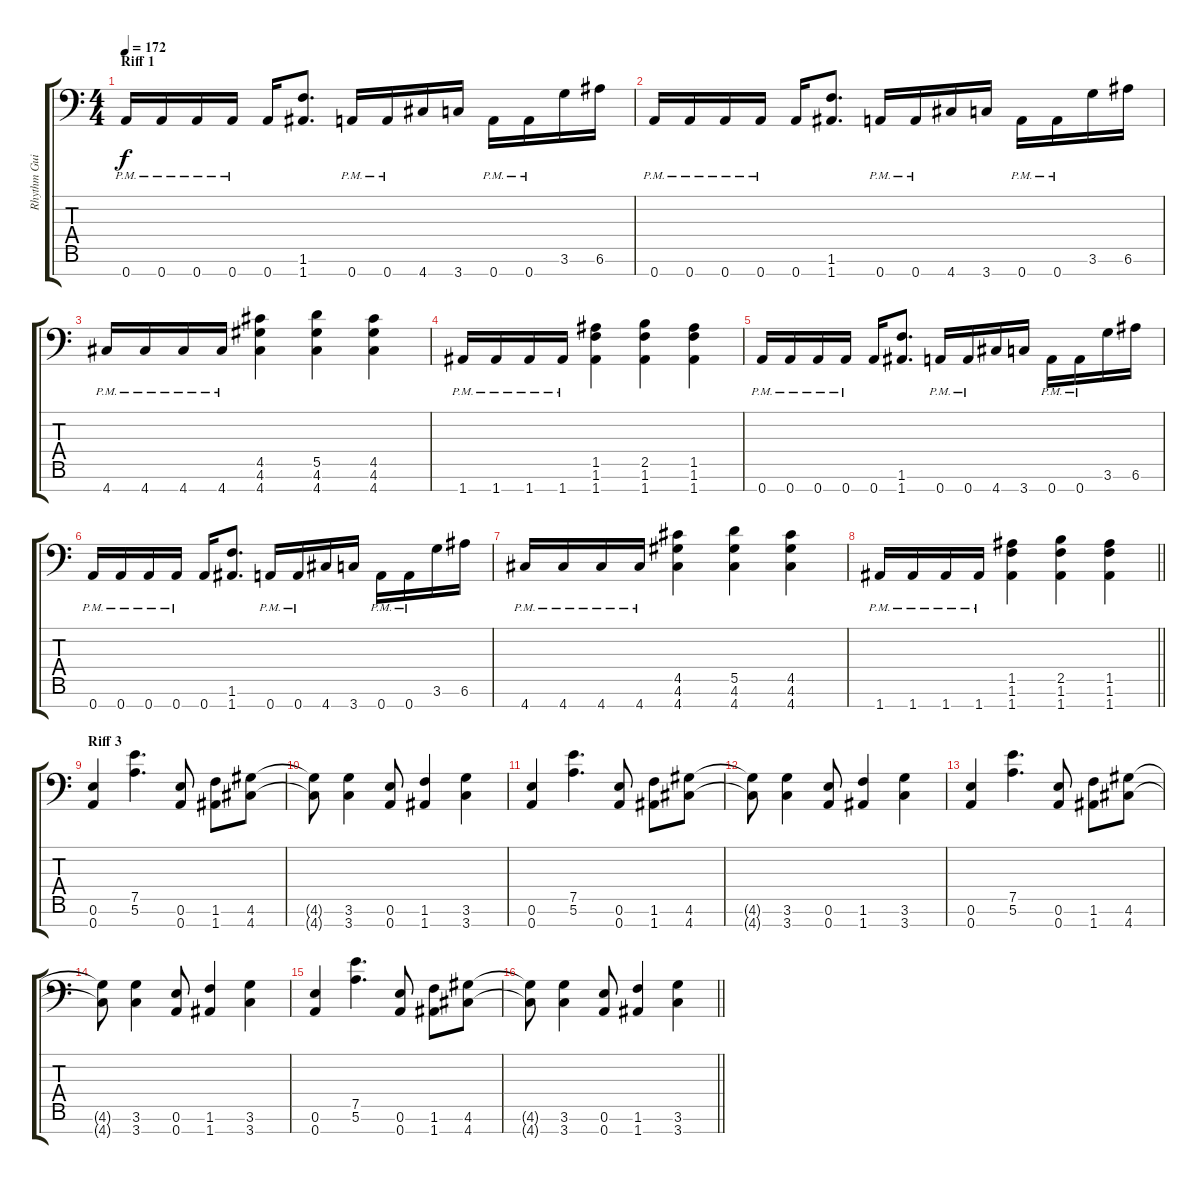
\track ("Rhythm Guitar 2" "Rhythm Gui") {instrument overdrivenguitar}
\staff {score tabs}
\tuning (E4 B3 G3 D3 A2 E2 A1) {hide}
\ts (4 4)
\section ("" "Riff 1")
\tempo 172
\clef f4
\ks c
0.7{pm}.16{dy f} 0.7{pm}.16 0.7{pm}.16 0.7{pm}.16 0.7.16 (1.6 1.7).8{d} 0.7{pm}.16 0.7{pm}.16 4.7.16 3.7.16 0.7{pm}.16 0.7{pm}.16 3.6.16 6.6.16 |
0.7{pm}.16 0.7{pm}.16 0.7{pm}.16 0.7{pm}.16 0.7.16 (1.6 1.7).8{d} 0.7{pm}.16 0.7{pm}.16 4.7.16 3.7.16 0.7{pm}.16 0.7{pm}.16 3.6.16 6.6.16 |
4.7{pm}.16 4.7{pm}.16 4.7{pm}.16 4.7{pm}.16 (4.5 4.6 4.7).4 (5.5 4.6 4.7).4 (4.5 4.6 4.7).4 |
1.7{pm}.16 1.7{pm}.16 1.7{pm}.16 1.7{pm}.16 (1.5 1.6 1.7).4 (2.5 1.6 1.7).4 (1.5 1.6 1.7).4 |
0.7{pm}.16 0.7{pm}.16 0.7{pm}.16 0.7{pm}.16 0.7.16 (1.6 1.7).8{d} 0.7{pm}.16 0.7{pm}.16 4.7.16 3.7.16 0.7{pm}.16 0.7{pm}.16 3.6.16 6.6.16 |
0.7{pm}.16 0.7{pm}.16 0.7{pm}.16 0.7{pm}.16 0.7.16 (1.6 1.7).8{d} 0.7{pm}.16 0.7{pm}.16 4.7.16 3.7.16 0.7{pm}.16 0.7{pm}.16 3.6.16 6.6.16 |
4.7{pm}.16 4.7{pm}.16 4.7{pm}.16 4.7{pm}.16 (4.5 4.6 4.7).4 (5.5 4.6 4.7).4 (4.5 4.6 4.7).4 |
\barLineRight lightlight
1.7{pm}.16 1.7{pm}.16 1.7{pm}.16 1.7{pm}.16 (1.5 1.6 1.7).4 (2.5 1.6 1.7).4 (1.5 1.6 1.7).4 |
\section ("" "Riff 3")
(0.6 0.7).4 (7.5 5.6).4{d} (0.6 0.7).8 (1.6 1.7).8 (4.6 4.7).8 |
(4.6{t} 4.7{t}).8 (3.6 3.7).4 (0.6 0.7).8 (1.6 1.7).4 (3.6 3.7).4 |
(0.6 0.7).4 (7.5 5.6).4{d} (0.6 0.7).8 (1.6 1.7).8 (4.6 4.7).8 |
(4.6{t} 4.7{t}).8 (3.6 3.7).4 (0.6 0.7).8 (1.6 1.7).4 (3.6 3.7).4 |
(0.6 0.7).4 (7.5 5.6).4{d} (0.6 0.7).8 (1.6 1.7).8 (4.6 4.7).8 |
(4.6{t} 4.7{t}).8 (3.6 3.7).4 (0.6 0.7).8 (1.6 1.7).4 (3.6 3.7).4 |
(0.6 0.7).4 (7.5 5.6).4{d} (0.6 0.7).8 (1.6 1.7).8 (4.6 4.7).8 |
\barLineRight lightlight
(4.6{t} 4.7{t}).8 (3.6 3.7).4 (0.6 0.7).8 (1.6 1.7).4 (3.6 3.7).4
